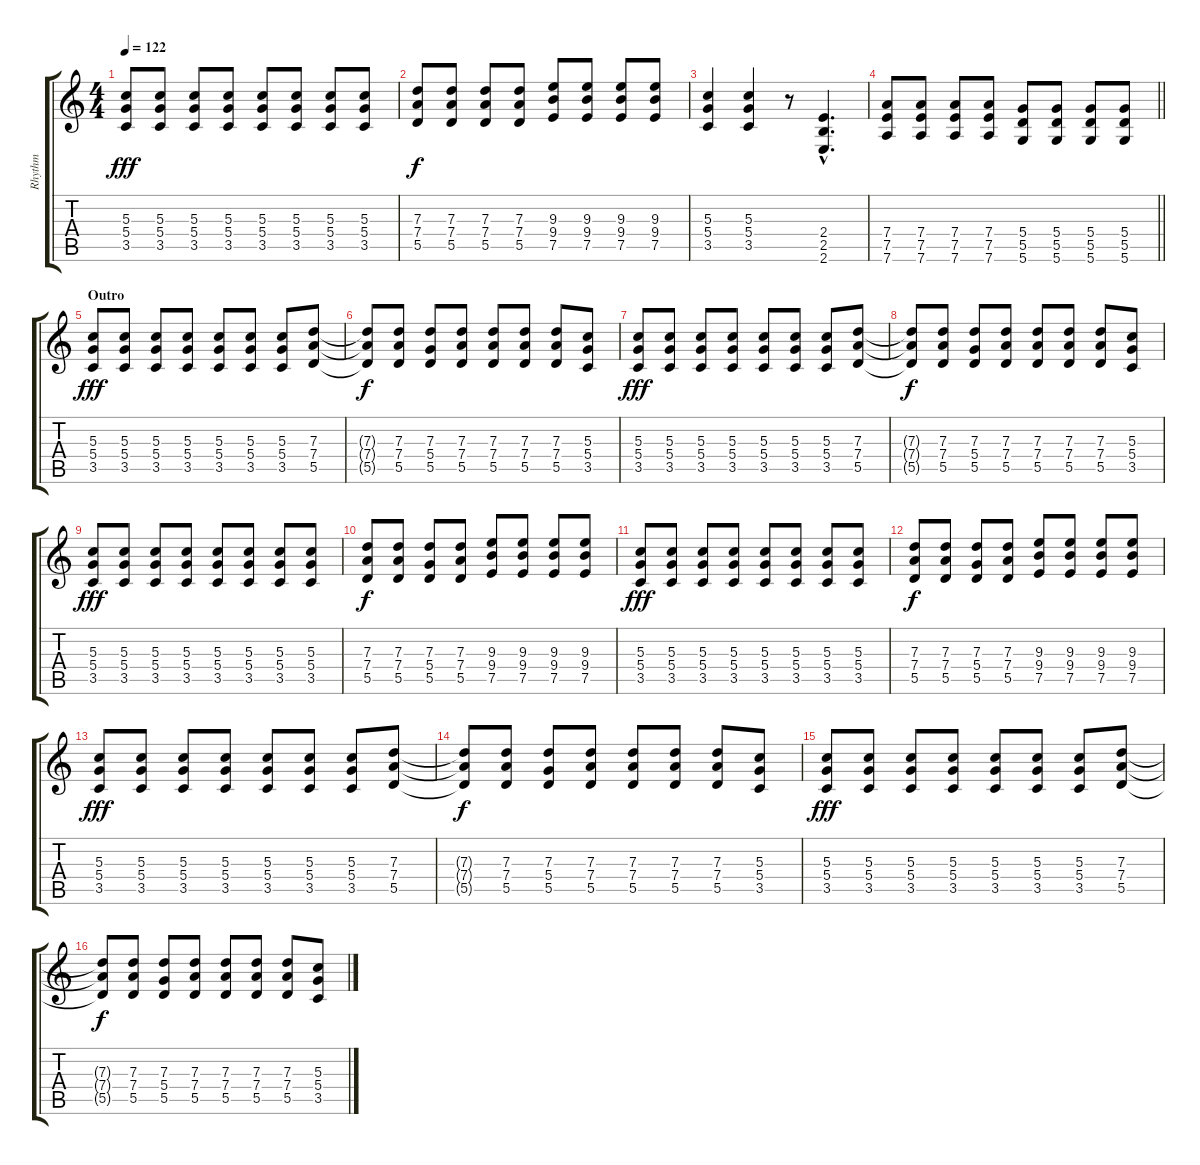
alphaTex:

\track ("Rhythm" "Rhythm") {instrument overdrivenguitar}
\staff {score tabs}
\tuning (E4 B3 G3 D3 A2 D2) {hide}
\ts (4 4)
\tempo 122
\clef g2
\ks c
(5.3 5.4 3.5).8{dy fff} (5.3 5.4 3.5).8 (5.3 5.4 3.5).8 (5.3 5.4 3.5).8 (5.3 5.4 3.5).8 (5.3 5.4 3.5).8 (5.3 5.4 3.5).8 (5.3 5.4 3.5).8 |
(7.3 7.4 5.5).8{dy f} (7.3 7.4 5.5).8 (7.3 7.4 5.5).8 (7.3 7.4 5.5).8 (9.3 9.4 7.5).8 (9.3 9.4 7.5).8 (9.3 9.4 7.5).8 (9.3 9.4 7.5).8 |
(5.3 5.4 3.5).4 (5.3 5.4 3.5).4 r.8 (2.4{hac} 2.5{hac} 2.6{hac}).4{d} |
\barLineRight lightlight
(7.4 7.5 7.6).8 (7.4 7.5 7.6).8 (7.4 7.5 7.6).8 (7.4 7.5 7.6).8 (5.4 5.5 5.6).8 (5.4 5.5 5.6).8 (5.4 5.5 5.6).8 (5.4 5.5 5.6).8 |
\section ("" "Outro")
(5.3 5.4 3.5).8{dy fff} (5.3 5.4 3.5).8 (5.3 5.4 3.5).8 (5.3 5.4 3.5).8 (5.3 5.4 3.5).8 (5.3 5.4 3.5).8 (5.3 5.4 3.5).8 (7.3 7.4 5.5).8 |
(7.3{t} 7.4{t} 5.5{t}).8{dy f} (7.3 7.4 5.5).8 (7.3 5.4 5.5).8 (7.3 7.4 5.5).8 (7.3 7.4 5.5).8 (7.3 7.4 5.5).8 (7.3 7.4 5.5).8 (5.3 5.4 3.5).8 |
(5.3 5.4 3.5).8{dy fff} (5.3 5.4 3.5).8 (5.3 5.4 3.5).8 (5.3 5.4 3.5).8 (5.3 5.4 3.5).8 (5.3 5.4 3.5).8 (5.3 5.4 3.5).8 (7.3 7.4 5.5).8 |
(7.3{t} 7.4{t} 5.5{t}).8{dy f} (7.3 7.4 5.5).8 (7.3 5.4 5.5).8 (7.3 7.4 5.5).8 (7.3 7.4 5.5).8 (7.3 7.4 5.5).8 (7.3 7.4 5.5).8 (5.3 5.4 3.5).8 |
(5.3 5.4 3.5).8{dy fff} (5.3 5.4 3.5).8 (5.3 5.4 3.5).8 (5.3 5.4 3.5).8 (5.3 5.4 3.5).8 (5.3 5.4 3.5).8 (5.3 5.4 3.5).8 (5.3 5.4 3.5).8 |
(7.3 7.4 5.5).8{dy f} (7.3 7.4 5.5).8 (7.3 5.4 5.5).8 (7.3 7.4 5.5).8 (9.3 9.4 7.5).8 (9.3 9.4 7.5).8 (9.3 9.4 7.5).8 (9.3 9.4 7.5).8 |
(5.3 5.4 3.5).8{dy fff} (5.3 5.4 3.5).8 (5.3 5.4 3.5).8 (5.3 5.4 3.5).8 (5.3 5.4 3.5).8 (5.3 5.4 3.5).8 (5.3 5.4 3.5).8 (5.3 5.4 3.5).8 |
(7.3 7.4 5.5).8{dy f} (7.3 7.4 5.5).8 (7.3 5.4 5.5).8 (7.3 7.4 5.5).8 (9.3 9.4 7.5).8 (9.3 9.4 7.5).8 (9.3 9.4 7.5).8 (9.3 9.4 7.5).8 |
(5.3 5.4 3.5).8{dy fff} (5.3 5.4 3.5).8 (5.3 5.4 3.5).8 (5.3 5.4 3.5).8 (5.3 5.4 3.5).8 (5.3 5.4 3.5).8 (5.3 5.4 3.5).8 (7.3 7.4 5.5).8 |
(7.3{t} 7.4{t} 5.5{t}).8{dy f} (7.3 7.4 5.5).8 (7.3 5.4 5.5).8 (7.3 7.4 5.5).8 (7.3 7.4 5.5).8 (7.3 7.4 5.5).8 (7.3 7.4 5.5).8 (5.3 5.4 3.5).8 |
(5.3 5.4 3.5).8{dy fff} (5.3 5.4 3.5).8 (5.3 5.4 3.5).8 (5.3 5.4 3.5).8 (5.3 5.4 3.5).8 (5.3 5.4 3.5).8 (5.3 5.4 3.5).8 (7.3 7.4 5.5).8 |
(7.3{t} 7.4{t} 5.5{t}).8{dy f} (7.3 7.4 5.5).8 (7.3 5.4 5.5).8 (7.3 7.4 5.5).8 (7.3 7.4 5.5).8 (7.3 7.4 5.5).8 (7.3 7.4 5.5).8 (5.3 5.4 3.5).8
